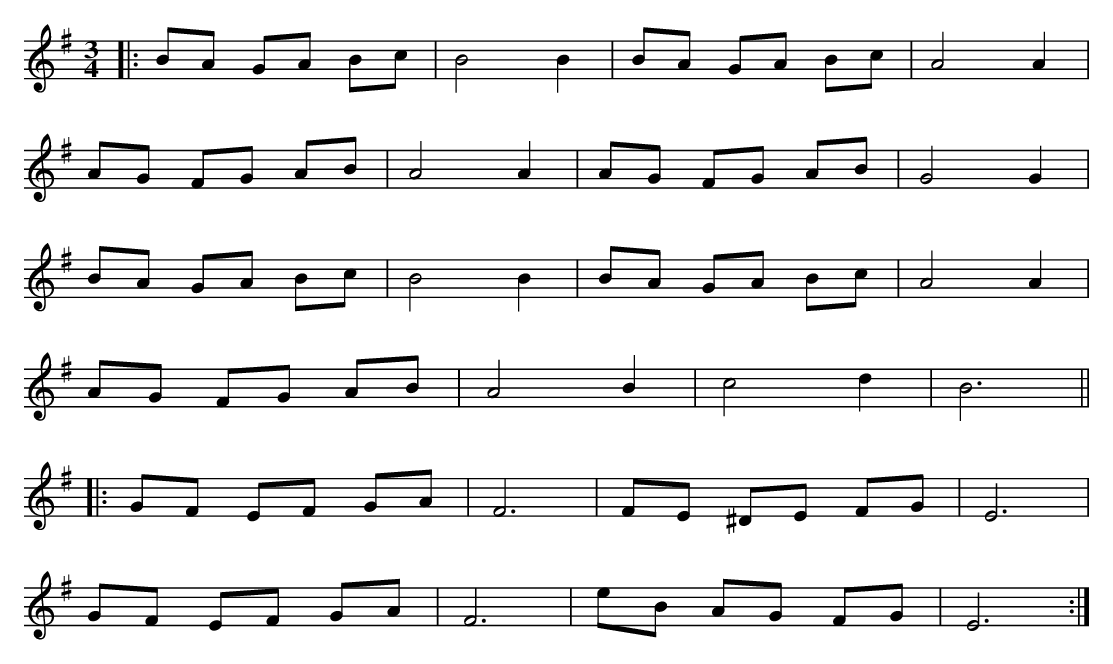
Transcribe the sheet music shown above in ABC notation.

X:1
M:3/4
K:Emin
|:BA GA Bc|B4 B2|BA GA Bc|A4 A2|
AG FG AB|A4 A2|AG FG AB|G4 G2|
BA GA Bc|B4 B2|BA GA Bc|A4 A2|
AG FG AB|A4 B2|c4 d2|B6||
|:GF EF GA|F6|FE ^DE FG|E6|
GF EF GA|F6|eB AG FG|E6:|
